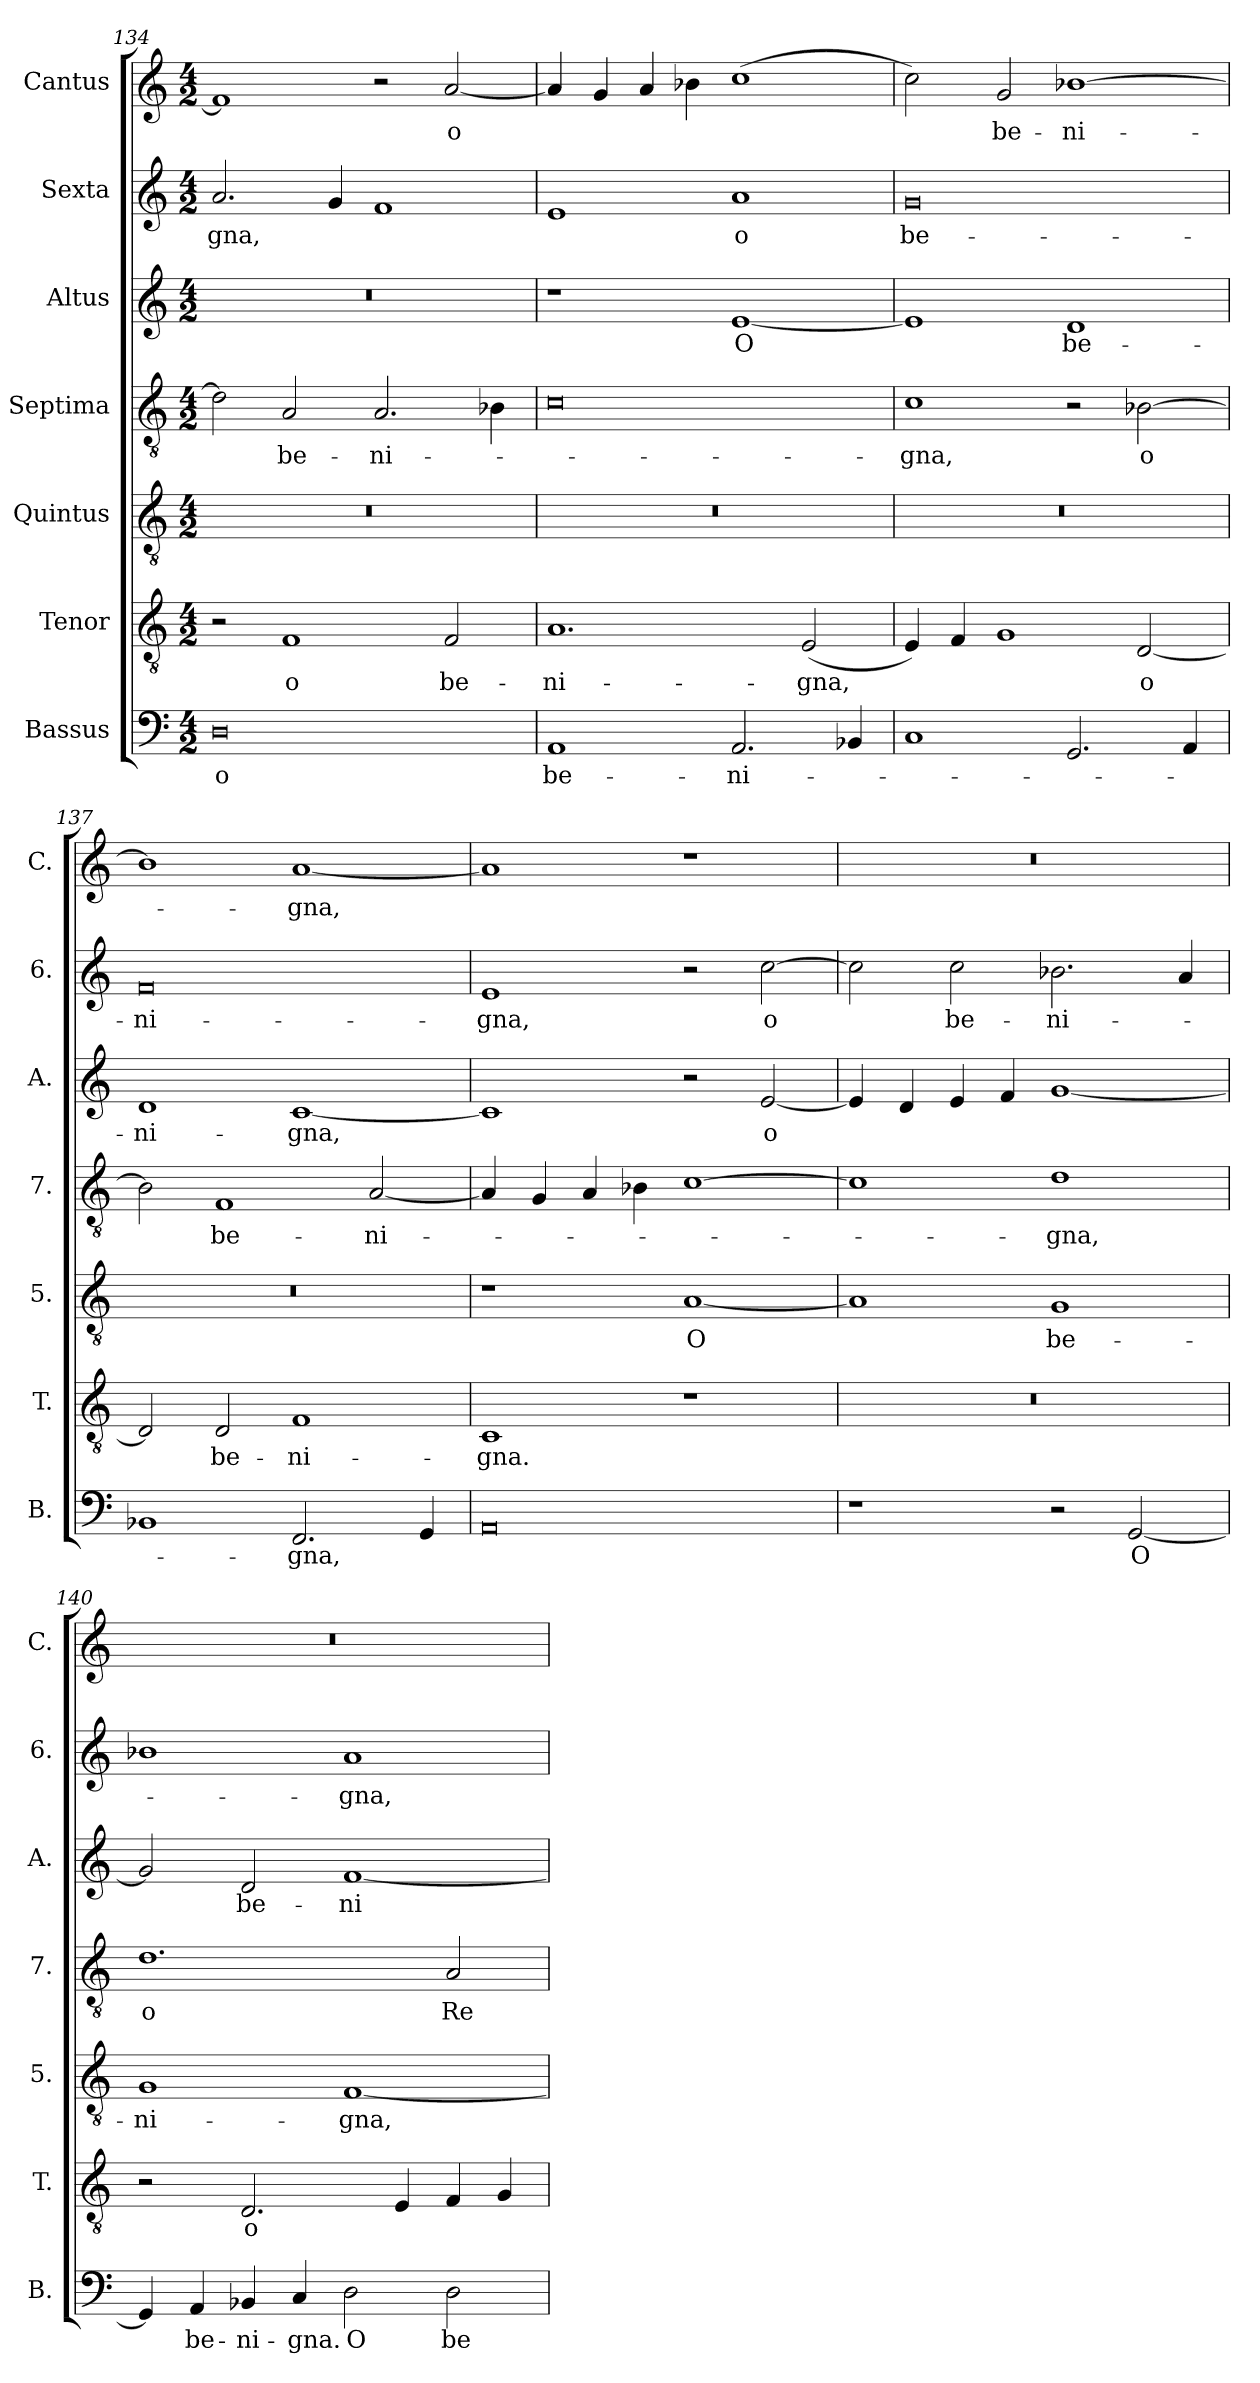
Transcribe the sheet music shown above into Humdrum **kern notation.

**kern	**text	**kern	**text	**kern	**text	**kern	**text	**kern	**text	**kern	**text	**kern	**text
*part7	*part7	*part6	*part6	*part5	*part5	*part4	*part4	*part3	*part3	*part2	*part2	*part1	*part1
*staff7	*staff7	*staff6	*staff6	*staff5	*staff5	*staff4	*staff4	*staff3	*staff3	*staff2	*staff2	*staff1	*staff1
*I"Bassus	*	*I"Tenor	*	*I"Quintus	*	*I"Septima	*	*I"Altus	*	*I"Sexta	*	*I"Cantus	*
*I'B.	*	*I'T.	*	*I'5.	*	*I'7.	*	*I'A.	*	*I'6.	*	*I'C.	*
*clefF4	*	*clefGv2	*	*clefGv2	*	*clefGv2	*	*clefG2	*	*clefG2	*	*clefG2	*
*k[]	*	*k[]	*	*k[]	*	*k[]	*	*k[]	*	*k[]	*	*k[]	*
*M4/2	*	*M4/2	*	*M4/2	*	*M4/2	*	*M4/2	*	*M4/2	*	*M4/2	*
=134	=134	=134	=134	=134	=134	=134	=134	=134	=134	=134	=134	=134	=134
!	!LO:LY:b	!	!	!	!	!	!	!	!	!	!LO:LY:b	!	!
0D	o	2r	.	0r	.	2d\]	.	0r	.	2.a/	-gna,	1f]	.
!	!	!	!LO:LY:b	!	!	!	!LO:LY:b	!	!	!	!	!	!
.	.	1F	o	.	.	2A/	be-	.	.	.	.	.	.
.	.	.	.	.	.	.	.	.	.	4g/	.	.	.
!	!	!	!	!	!	!	!LO:LY:b	!	!	!	!	!	!
.	.	.	.	.	.	2.A/	-ni-	.	.	1f	.	2r	.
!	!	!	!LO:LY:b	!	!	!	!	!	!	!	!	!	!LO:LY:b
.	.	2F/	be-	.	.	.	.	.	.	.	.	[2a/	o
.	.	.	.	.	.	4B-X\	.	.	.	.	.	.	.
=135	=135	=135	=135	=135	=135	=135	=135	=135	=135	=135	=135	=135	=135
!	!LO:LY:b	!	!LO:LY:b	!	!	!	!	!	!	!	!	!	!
1AA	be-	1.A	-ni-	0r	.	0c	.	1r	.	1e	.	4a/]	.
.	.	.	.	.	.	.	.	.	.	.	.	4g/	.
.	.	.	.	.	.	.	.	.	.	.	.	4a/	.
.	.	.	.	.	.	.	.	.	.	.	.	4b-X\	.
!	!LO:LY:b	!	!	!	!	!	!	!	!LO:LY:b	!	!LO:LY:b	!	!
2.AA/	-ni-	.	.	.	.	.	.	[1e	O	1a	o	(>1cc	.
!	!	!	!LO:LY:b	!	!	!	!	!	!	!	!	!	!
.	.	(<2E/	-gna,	.	.	.	.	.	.	.	.	.	.
4BB-X/	.	.	.	.	.	.	.	.	.	.	.	.	.
=136	=136	=136	=136	=136	=136	=136	=136	=136	=136	=136	=136	=136	=136
!	!	!	!	!	!	!	!LO:LY:b	!	!	!	!LO:LY:b	!	!
1C	.	4E/)	.	0r	.	1c	-gna,	1e]	.	0g	be-	2cc\)	.
.	.	4F/	.	.	.	.	.	.	.	.	.	.	.
!	!	!	!	!	!	!	!	!	!	!	!	!	!LO:LY:b
.	.	1G	.	.	.	.	.	.	.	.	.	2g/	be-
!	!	!	!	!	!	!	!	!	!LO:LY:b	!	!	!	!LO:LY:b
2.GG/	.	.	.	.	.	2r	.	1d	be-	.	.	[1b-X	-ni-
!	!	!	!LO:LY:b	!	!	!	!LO:LY:b	!	!	!	!	!	!
.	.	[2D/	o	.	.	[2B-X\	o	.	.	.	.	.	.
4AA/	.	.	.	.	.	.	.	.	.	.	.	.	.
=137	=137	=137	=137	=137	=137	=137	=137	=137	=137	=137	=137	=137	=137
!	!	!	!	!	!	!	!	!	!LO:LY:b	!	!LO:LY:b	!	!
1BB-X	.	2D/]	.	0r	.	2B-\]	.	1d	-ni-	0f	-ni-	1b-]	.
!	!	!	!LO:LY:b	!	!	!	!LO:LY:b	!	!	!	!	!	!
.	.	2D/	be-	.	.	1F	be-	.	.	.	.	.	.
!	!LO:LY:b	!	!LO:LY:b	!	!	!	!	!	!LO:LY:b	!	!	!	!LO:LY:b
2.FF/	-gna,	1F	-ni-	.	.	.	.	[1c	-gna,	.	.	[1a	-gna,
!	!	!	!	!	!	!	!LO:LY:b	!	!	!	!	!	!
.	.	.	.	.	.	[2A/	-ni-	.	.	.	.	.	.
4GG/	.	.	.	.	.	.	.	.	.	.	.	.	.
!!LO:PB:g=z
=138	=138	=138	=138	=138	=138	=138	=138	=138	=138	=138	=138	=138	=138
!	!	!	!LO:LY:b	!	!	!	!	!	!	!	!LO:LY:b	!	!
0AA	.	1C	-gna.	1r	.	4A/]	.	1c]	.	1e	-gna,	1a]	.
.	.	.	.	.	.	4G/	.	.	.	.	.	.	.
.	.	.	.	.	.	4A/	.	.	.	.	.	.	.
.	.	.	.	.	.	4B-X\	.	.	.	.	.	.	.
!	!	!	!	!	!LO:LY:b	!	!	!	!	!	!	!	!
.	.	1r	.	[1A	O	[1c	.	2r	.	2r	.	1r	.
!	!	!	!	!	!	!	!	!	!LO:LY:b	!	!LO:LY:b	!	!
.	.	.	.	.	.	.	.	[2e/	o	[2cc\	o	.	.
=139	=139	=139	=139	=139	=139	=139	=139	=139	=139	=139	=139	=139	=139
1r	.	0r	.	1A]	.	1c]	.	4e/]	.	2cc\]	.	0r	.
.	.	.	.	.	.	.	.	4d/	.	.	.	.	.
!	!	!	!	!	!	!	!	!	!	!	!LO:LY:b	!	!
.	.	.	.	.	.	.	.	4e/	.	2cc\	be-	.	.
.	.	.	.	.	.	.	.	4f/	.	.	.	.	.
!	!	!	!	!	!LO:LY:b	!	!LO:LY:b	!	!	!	!LO:LY:b	!	!
2r	.	.	.	1G	be-	1d	-gna,	[1g	.	2.b-X\	-ni-	.	.
!	!LO:LY:b	!	!	!	!	!	!	!	!	!	!	!	!
[2GG/	O	.	.	.	.	.	.	.	.	.	.	.	.
.	.	.	.	.	.	.	.	.	.	4a/	.	.	.
=140	=140	=140	=140	=140	=140	=140	=140	=140	=140	=140	=140	=140	=140
!	!	!	!	!	!LO:LY:b	!	!LO:LY:b	!	!	!	!	!	!
4GG/]	.	2r	.	1G	-ni-	1.d	o	2g/]	.	1b-X	.	0r	.
!	!LO:LY:b	!	!	!	!	!	!	!	!	!	!	!	!
4AA/	be-	.	.	.	.	.	.	.	.	.	.	.	.
!	!LO:LY:b	!	!LO:LY:b	!	!	!	!	!	!LO:LY:b	!	!	!	!
4BB-X/	-ni-	2.D/	o	.	.	.	.	2d/	be-	.	.	.	.
!	!LO:LY:b	!	!	!	!	!	!	!	!	!	!	!	!
4C/	-gna.	.	.	.	.	.	.	.	.	.	.	.	.
!	!LO:LY:b	!	!	!	!LO:LY:b	!	!	!	!LO:LY:b	!	!LO:LY:b	!	!
2D\	O	.	.	[1F	-gna,	.	.	[1f	-ni-	1a	-gna,	.	.
.	.	4E/	.	.	.	.	.	.	.	.	.	.	.
!	!LO:LY:b	!	!	!	!	!	!LO:LY:b	!	!	!	!	!	!
2D\	be-	4F/	.	.	.	2A/	Re-	.	.	.	.	.	.
.	.	4G/	.	.	.	.	.	.	.	.	.	.	.
=	=	=	=	=	=	=	=	=	=	=	=	=	=
*-	*-	*-	*-	*-	*-	*-	*-	*-	*-	*-	*-	*-	*-
